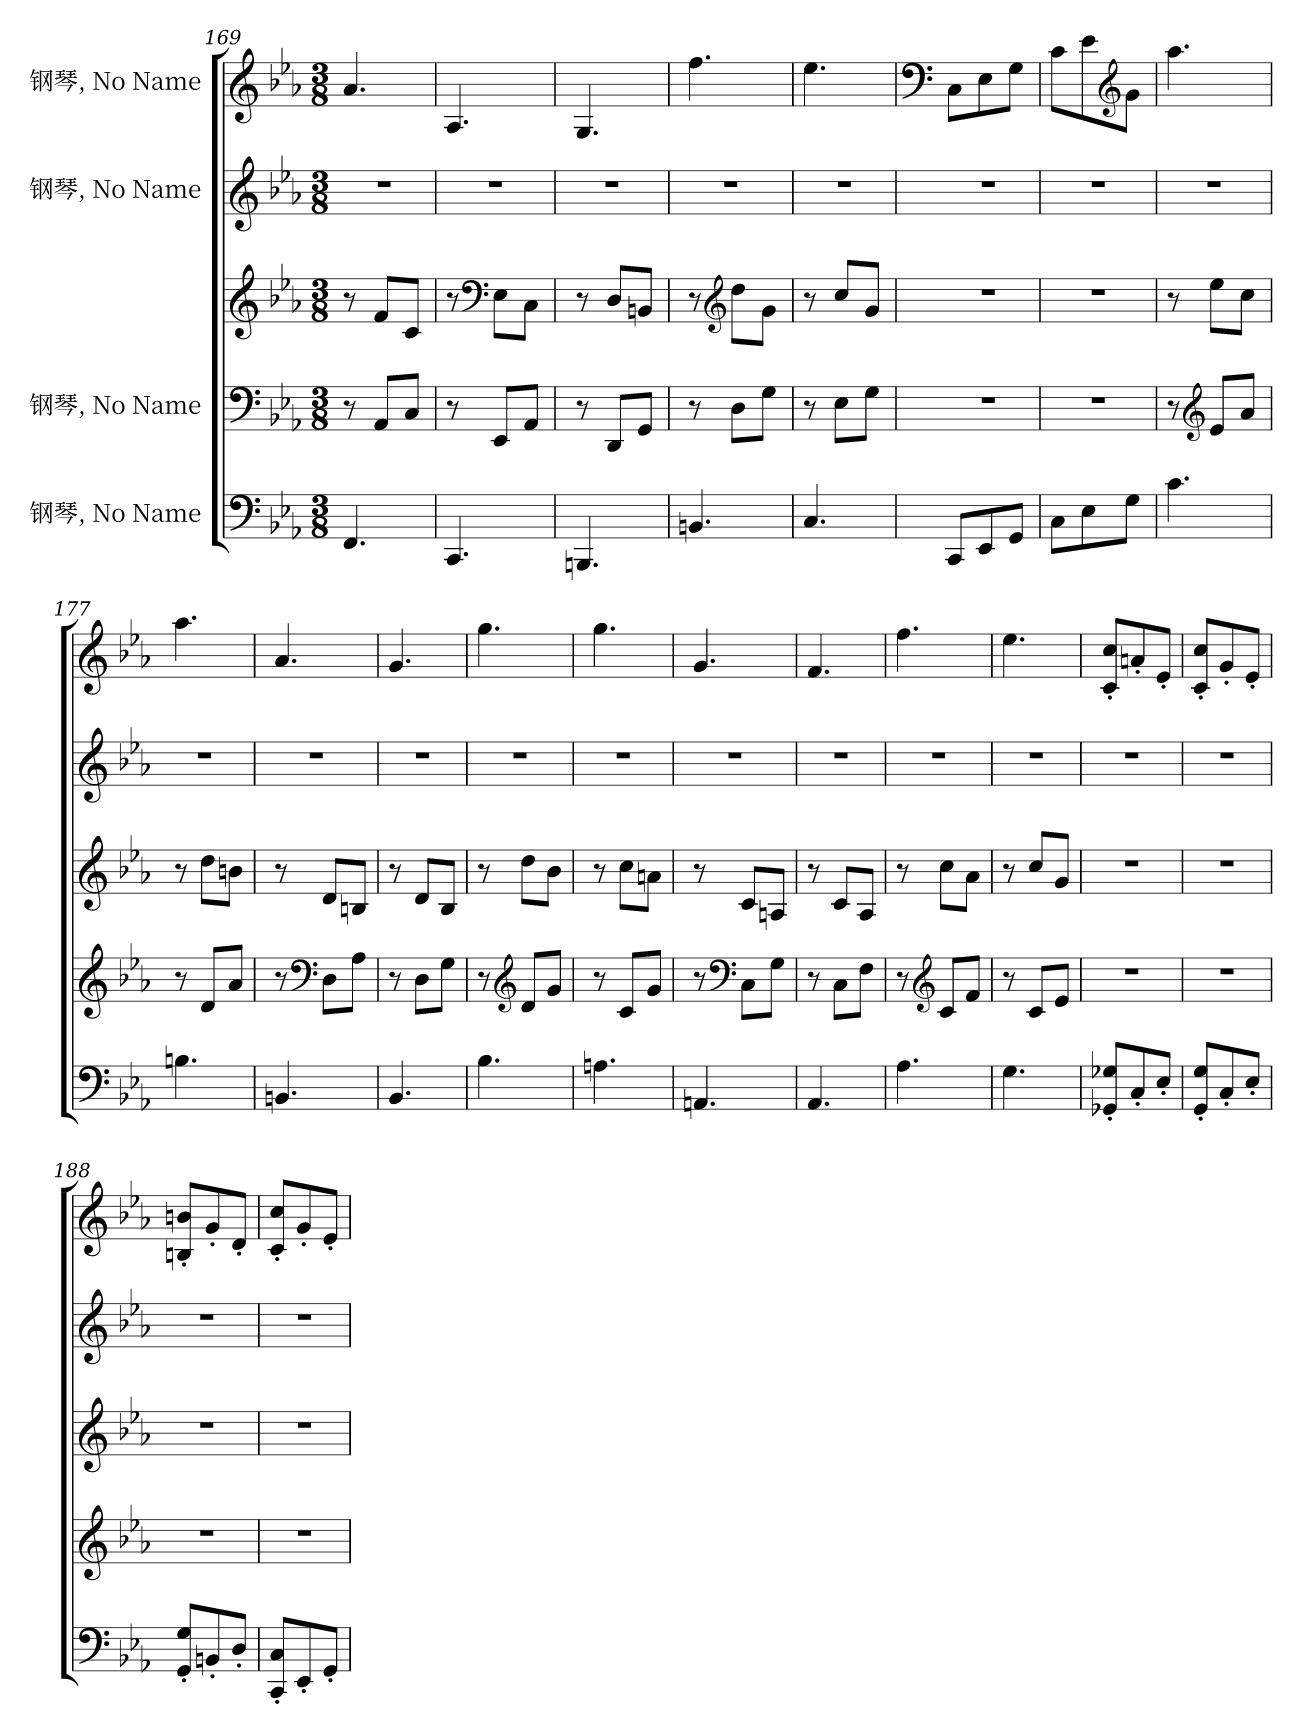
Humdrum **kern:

**kern	**kern	**kern	**kern	**kern
*part4	*part3	*part3	*part2	*part1
*staff5	*staff4	*staff3	*staff2	*staff1
*I"钢琴, No Name	*I"钢琴, No Name	*	*I"钢琴, No Name	*I"钢琴, No Name
*clefF4	*clefF4	*clefG2	*clefG2	*clefG2
*k[b-e-a-]	*k[b-e-a-]	*k[b-e-a-]	*k[b-e-a-]	*k[b-e-a-]
*M3/8	*M3/8	*M3/8	*M3/8	*M3/8
=169	=169	=169	=169	=169
4.FF/	8r	8r	4.r	4.a-/
.	8AA-/L	8f/L	.	.
.	8C/J	8c/J	.	.
=170	=170	=170	=170	=170
*	*	*	*	*MM205
4.CC/	8r	8r	4.r	4.A-/
*	*	*clefF4	*	*
.	8EE-/L	8E-\L	.	.
.	8AA-/J	8C\J	.	.
=171	=171	=171	=171	=171
4.BBBn/	8r	8r	4.r	4.G/
.	8DD/L	8D/L	.	.
.	8GG/J	8BBn/J	.	.
=172	=172	=172	=172	=172
*	*	*	*	*MM205
4.BBn/	8r	8r	4.r	4.ff\
*	*	*clefG2	*	*
.	8D\L	8dd\L	.	.
.	8G\J	8g\J	.	.
=173	=173	=173	=173	=173
4.C/	8r	8r	4.r	4.ee-\
.	8E-\L	8cc/L	.	.
.	8G\J	8g/J	.	.
!!LO:PB:g=z
=174	=174	=174	=174	=174
*	*	*	*	*clefF4
*	*	*	*	*MM205
8CC/L	4.r	4.r	4.r	8C\L
8EE-/	.	.	.	8E-\
8GG/J	.	.	.	8G\J
=175	=175	=175	=175	=175
8C\L	4.r	4.r	4.r	8c\L
8E-\	.	.	.	8e-\
*	*	*	*	*clefG2
8G\J	.	.	.	8g\J
=176	=176	=176	=176	=176
*	*	*	*	*MM205
4.c\	8r	8r	4.r	4.aa-\
*	*clefG2	*	*	*
.	8e-/L	8ee-\L	.	.
.	8a-/J	8cc\J	.	.
=177	=177	=177	=177	=177
4.Bn\	8r	8r	4.r	4.aa-\
.	8d/L	8dd\L	.	.
.	8a-/J	8bn\J	.	.
=178	=178	=178	=178	=178
*	*	*	*	*MM205
4.BBn/	8r	8r	4.r	4.a-/
*	*clefF4	*	*	*
.	8D\L	8d/L	.	.
.	8A-\J	8Bn/J	.	.
=179	=179	=179	=179	=179
4.BB-/	8r	8r	4.r	4.g/
.	8D\L	8d/L	.	.
.	8G\J	8B-/J	.	.
=180	=180	=180	=180	=180
*	*	*	*	*MM205
4.B-\	8r	8r	4.r	4.gg\
*	*clefG2	*	*	*
.	8d/L	8dd\L	.	.
.	8g/J	8b-\J	.	.
=181	=181	=181	=181	=181
4.An\	8r	8r	4.r	4.gg\
.	8c/L	8cc\L	.	.
.	8g/J	8an\J	.	.
!!LO:LB:g=z
=182	=182	=182	=182	=182
*	*	*	*	*MM205
4.AAn/	8r	8r	4.r	4.g/
*	*clefF4	*	*	*
.	8C\L	8c/L	.	.
.	8G\J	8An/J	.	.
=183	=183	=183	=183	=183
4.AA-/	8r	8r	4.r	4.f/
.	8C\L	8c/L	.	.
.	8F\J	8A-/J	.	.
=184	=184	=184	=184	=184
*	*	*	*	*MM205
4.A-\	8r	8r	4.r	4.ff\
*	*clefG2	*	*	*
.	8c/L	8cc\L	.	.
.	8f/J	8a-\J	.	.
=185	=185	=185	=185	=185
4.G\	8r	8r	4.r	4.ee-\
.	8c/L	8cc/L	.	.
.	8e-/J	8g/J	.	.
=186	=186	=186	=186	=186
*	*	*	*	*MM205
8GG-X/' 8G-X/'L	4.r	4.r	4.r	8c/' 8cc/'L
8C'/	.	.	.	8an'/
8E-'/J	.	.	.	8e-'/J
=187	=187	=187	=187	=187
*	*	*	*	*MM205
8GG/' 8G/'L	4.r	4.r	4.r	8c/' 8cc/'L
8C'/	.	.	.	8g'/
8E-'/J	.	.	.	8e-'/J
=188	=188	=188	=188	=188
*	*	*	*	*MM205
8GG/' 8G/'L	4.r	4.r	4.r	8Bn/' 8bn/'L
8BBn'/	.	.	.	8g'/
8D'/J	.	.	.	8d'/J
=189	=189	=189	=189	=189
*	*	*	*	*MM205
8CC/' 8C/'L	4.r	4.r	4.r	8c/' 8cc/'L
8EE-'/	.	.	.	8g'/
*	*	*	*	*MM203
8GG'/J	.	.	.	8e-'/J
=	=	=	=	=
*-	*-	*-	*-	*-
